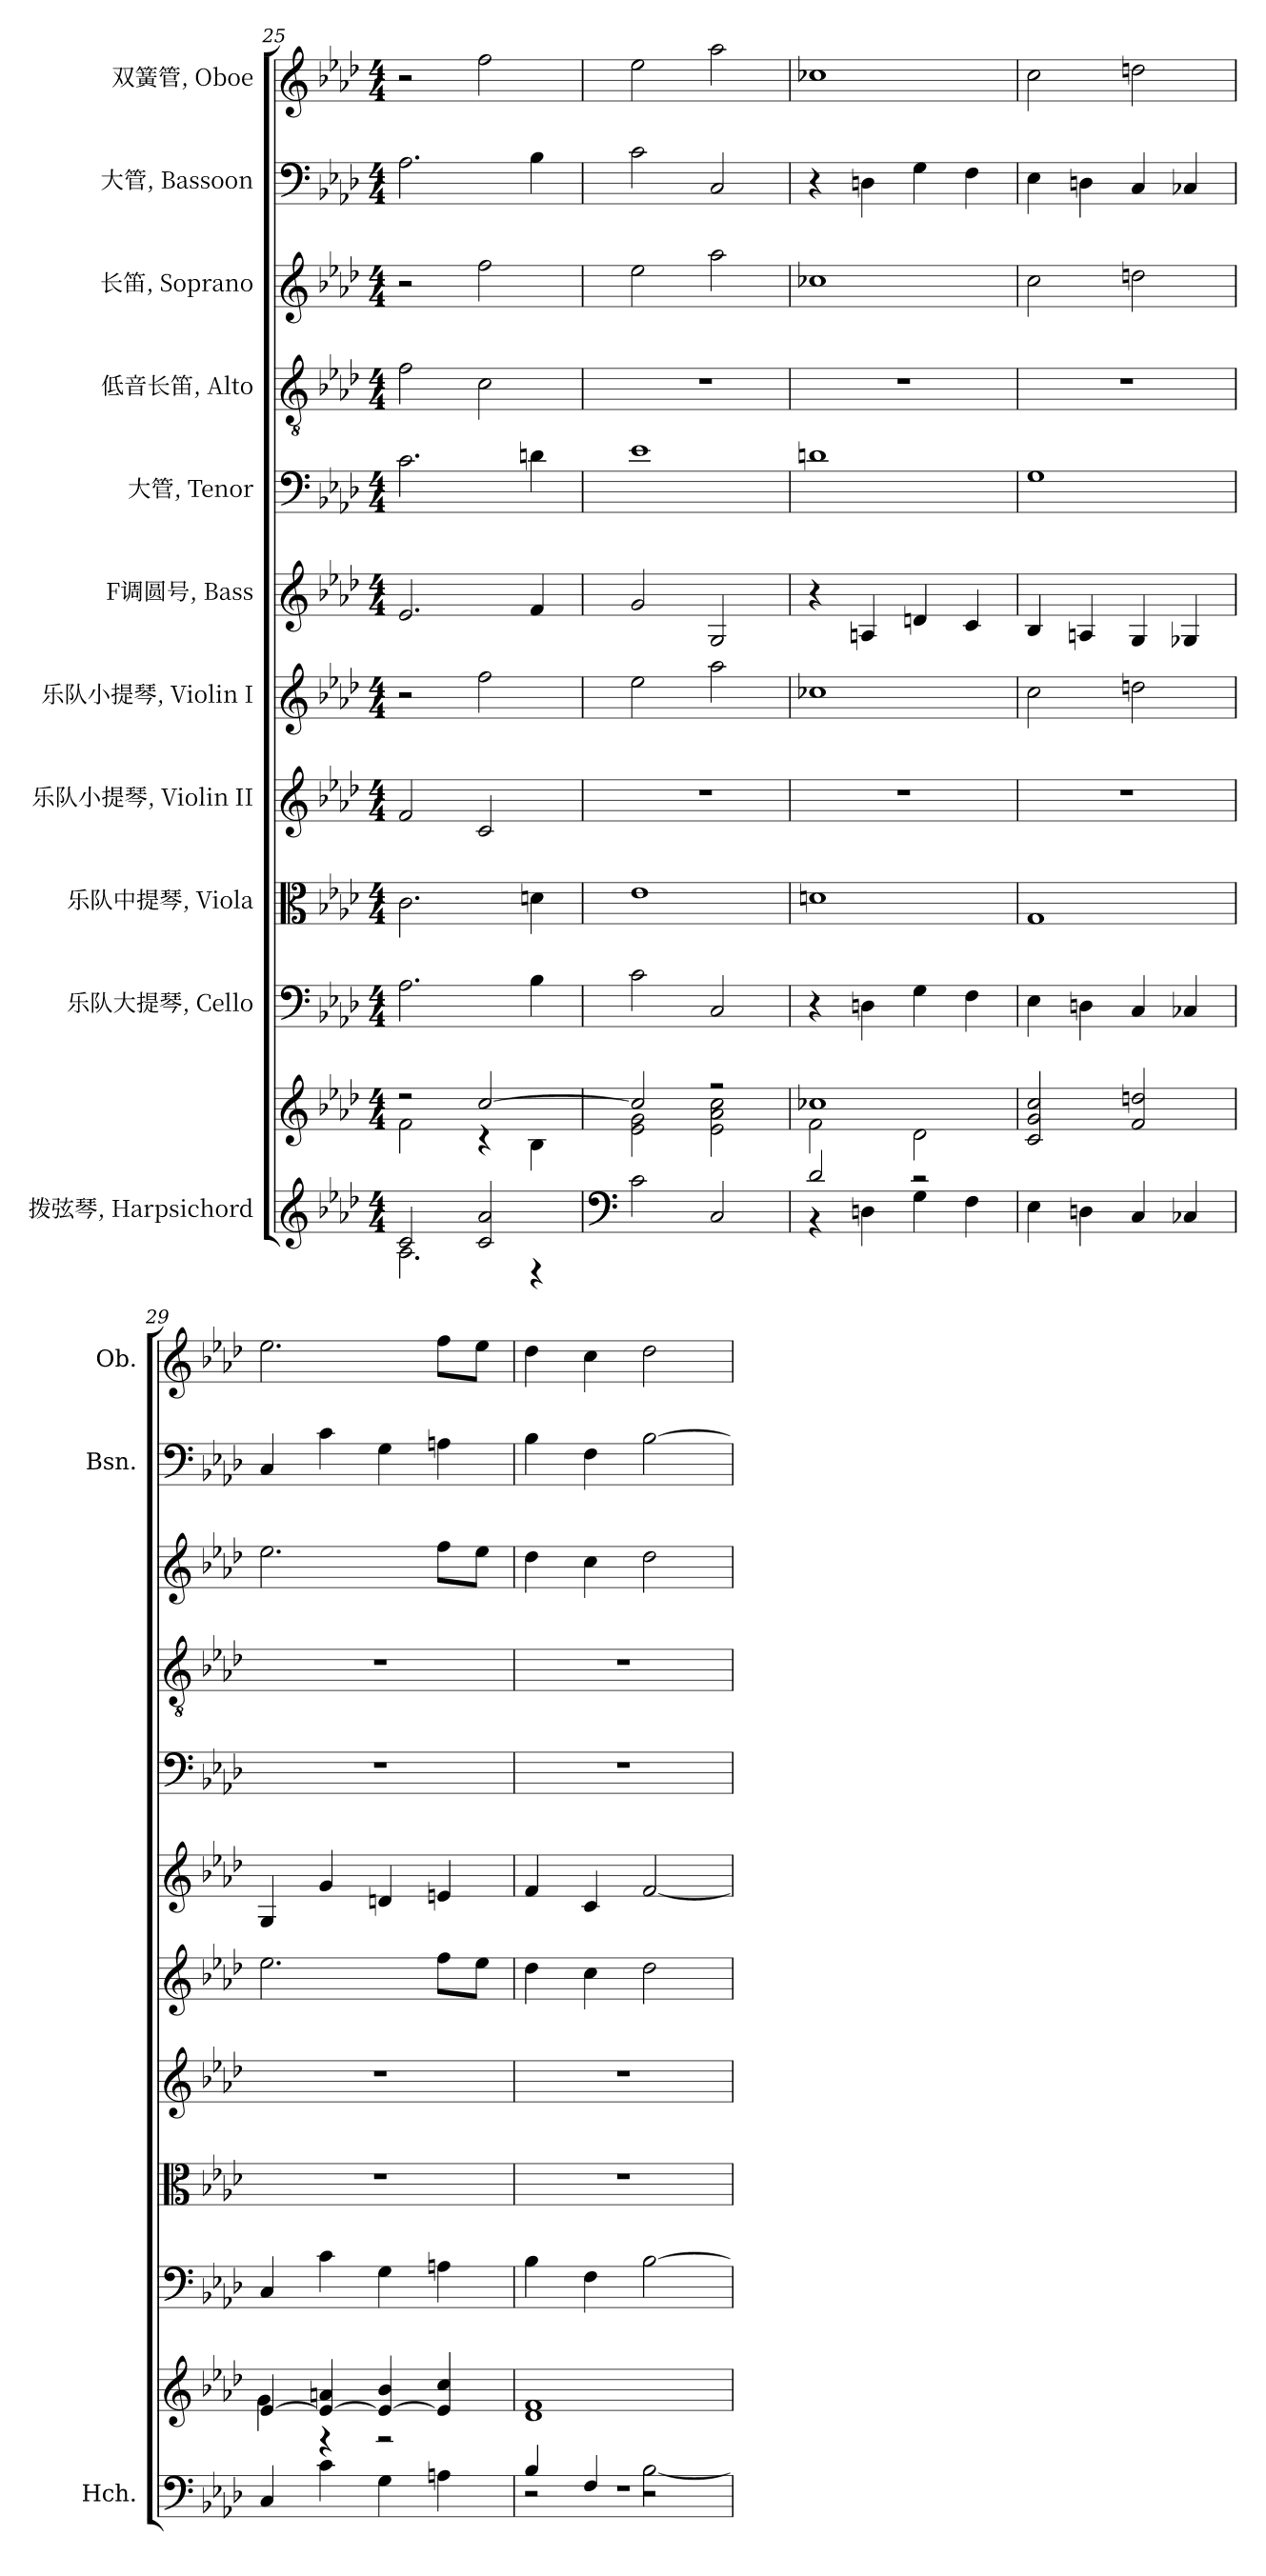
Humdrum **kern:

**kern	**kern	**kern	**kern	**kern	**kern	**kern	**kern	**kern	**kern	**kern	**kern
*part11	*part11	*part10	*part9	*part8	*part7	*part6	*part5	*part4	*part3	*part2	*part1
*staff12	*staff11	*staff10	*staff9	*staff8	*staff7	*staff6	*staff5	*staff4	*staff3	*staff2	*staff1
*I"拨弦琴, Harpsichord	*	*I"乐队大提琴, Cello	*I"乐队中提琴, Viola	*I"乐队小提琴, Violin II	*I"乐队小提琴, Violin I	*I"F调圆号, Bass	*I"大管, Tenor	*I"低音长笛, Alto	*I"长笛, Soprano	*I"大管, Bassoon	*I"双簧管, Oboe
*I'Hch.	*	*	*	*	*	*	*	*	*	*I'Bsn.	*I'Ob.
*clefG2	*clefG2	*clefF4	*clefC3	*clefG2	*clefG2	*clefG2	*clefF4	*clefGv2	*clefG2	*clefF4	*clefG2
*	*	*	*	*	*	*ITrd4c7	*	*	*	*	*
*k[b-e-a-d-]	*k[b-e-a-d-]	*k[b-e-a-d-]	*k[b-e-a-d-]	*k[b-e-a-d-]	*k[b-e-a-d-]	*k[b-e-a-d-g-]	*k[b-e-a-d-]	*k[b-e-a-d-]	*k[b-e-a-d-]	*k[b-e-a-d-]	*k[b-e-a-d-]
*M4/4	*M4/4	*M4/4	*M4/4	*M4/4	*M4/4	*M4/4	*M4/4	*M4/4	*M4/4	*M4/4	*M4/4
=25	=25	=25	=25	=25	=25	=25	=25	=25	=25	=25	=25
*^	*^	*	*	*	*	*	*	*	*	*	*
2c/	2.A-\	2r	2f\	2.A-\	2.c\	2f/	2r	2.A-/	2.c\	2f\	2r	2.A-\	2r
2c/ 2a-/	.	[2cc/	4r	.	.	2c/	2ff\	.	.	2c\	2ff\	.	2ff\
.	4r	.	4B-\	4B-\	4dn\	.	.	4B-/	4dn\	.	.	4B-\	.
*v	*v	*	*	*	*	*	*	*	*	*	*	*	*
=26	=26	=26	=26	=26	=26	=26	=26	=26	=26	=26	=26	=26
*clefF4	*	*	*	*	*	*	*	*	*	*	*	*
2c\	2cc/]	2e-\ 2g\	2c\	1e-	1r	2ee-\	2c/	1e-	1r	2ee-\	2c\	2ee-\
2C/	2r	2e-\ 2a-\ 2cc\	2C/	.	.	2aa-\	2C/	.	.	2aa-\	2C/	2aa-\
=27	=27	=27	=27	=27	=27	=27	=27	=27	=27	=27	=27	=27
*^	*	*	*	*	*	*	*	*	*	*	*	*
2d-/	4r	1cc-X	2f\	4r	1dn	1r	1cc-X	4r	1dn	1r	1cc-X	4r	1cc-X
.	4Dn\	.	.	4Dn\	.	.	.	4Dn/	.	.	.	4Dn\	.
2r	4G\	.	2d-\	4G\	.	.	.	4Gn/	.	.	.	4G\	.
.	4F\	.	.	4F\	.	.	.	4F/	.	.	.	4F\	.
*v	*v	*	*	*	*	*	*	*	*	*	*	*	*
*	*v	*v	*	*	*	*	*	*	*	*	*	*
!!LO:PB:g=z
=28	=28	=28	=28	=28	=28	=28	=28	=28	=28	=28	=28
4E-\	2c/ 2g/ 2cc/	4E-\	1G	1r	2cc\	4E-/	1G	1r	2cc\	4E-\	2cc\
4Dn\	.	4Dn\	.	.	.	4Dn/	.	.	.	4Dn\	.
4C/	2f/ 2ddn/	4C/	.	.	2ddn\	4C/	.	.	2ddn\	4C/	2ddn\
4C-X/	.	4C-X/	.	.	.	4C-X/	.	.	.	4C-X/	.
=29	=29	=29	=29	=29	=29	=29	=29	=29	=29	=29	=29
*	*^	*	*	*	*	*	*	*	*	*	*
4C/	[4e-/	4g\	4C/	1r	1r	2.ee-\	4C/	1r	1r	2.ee-\	4C/	2.ee-\
4c\	4e-/_ 4an/	4r	4c\	.	.	.	4c/	.	.	.	4c\	.
4G\	4e-/_ 4b-/	2r	4G\	.	.	.	4Gn/	.	.	.	4G\	.
4An\	4e-/] 4cc/	.	4An\	.	.	8ff\L	4An/	.	.	8ff\L	4An\	8ff\L
.	.	.	.	.	.	8ee-\J	.	.	.	8ee-\J	.	8ee-\J
*	*v	*v	*	*	*	*	*	*	*	*	*	*
=30	=30	=30	=30	=30	=30	=30	=30	=30	=30	=30	=30
*^	*	*	*	*	*	*	*	*	*	*	*
*	*^	*	*	*	*	*	*	*	*	*	*	*
1r	2r	4B-/	1d- 1f	4B-\	1r	1r	4dd-\	4B-/	1r	1r	4dd-\	4B-\	4dd-\
.	.	4F/	.	4F\	.	.	4cc\	4F/	.	.	4cc\	4F\	4cc\
.	[2B-\	2r	.	[2B-\	.	.	2dd-\	[2B-/	.	.	2dd-\	[2B-\	2dd-\
*v	*v	*v	*	*	*	*	*	*	*	*	*	*	*
=	=	=	=	=	=	=	=	=	=	=	=
*-	*-	*-	*-	*-	*-	*-	*-	*-	*-	*-	*-
